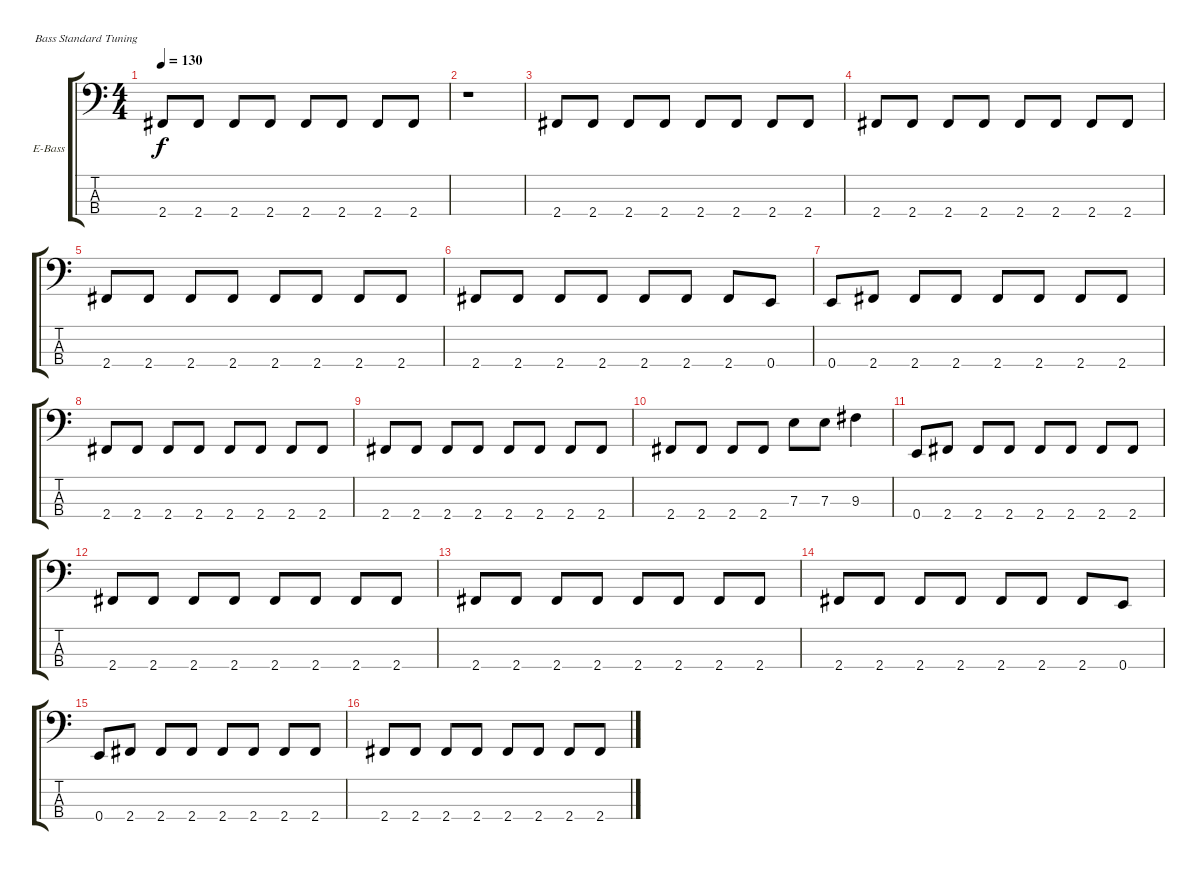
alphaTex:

\defaultSystemsLayout 4
\bracketExtendMode groupsimilarinstruments
\firstSystemTrackNameOrientation horizontal
\otherSystemsTrackNameOrientation horizontal
\track ("Peter Baltes" "E-Bass") {instrument electricbassfinger}
\staff {score tabs}
\tuning (G2 D2 A1 E1)
\ts (4 4)
\tempo 130
\clef f4
\ks c
2.4.8{dy f} 2.4.8 2.4.8 2.4.8 2.4.8 2.4.8 2.4.8 2.4.8 |
r.1 |
2.4.8 2.4.8 2.4.8 2.4.8 2.4.8 2.4.8 2.4.8 2.4.8 |
2.4.8 2.4.8 2.4.8 2.4.8 2.4.8 2.4.8 2.4.8 2.4.8 |
2.4.8 2.4.8 2.4.8 2.4.8 2.4.8 2.4.8 2.4.8 2.4.8 |
2.4.8 2.4.8 2.4.8 2.4.8 2.4.8 2.4.8 2.4.8 0.4.8 |
0.4.8 2.4.8 2.4.8 2.4.8 2.4.8 2.4.8 2.4.8 2.4.8 |
2.4.8 2.4.8 2.4.8 2.4.8 2.4.8 2.4.8 2.4.8 2.4.8 |
2.4.8 2.4.8 2.4.8 2.4.8 2.4.8 2.4.8 2.4.8 2.4.8 |
2.4.8 2.4.8 2.4.8 2.4.8 7.3.8 7.3.8 9.3.4 |
0.4.8 2.4.8 2.4.8 2.4.8 2.4.8 2.4.8 2.4.8 2.4.8 |
2.4.8 2.4.8 2.4.8 2.4.8 2.4.8 2.4.8 2.4.8 2.4.8 |
2.4.8 2.4.8 2.4.8 2.4.8 2.4.8 2.4.8 2.4.8 2.4.8 |
2.4.8 2.4.8 2.4.8 2.4.8 2.4.8 2.4.8 2.4.8 0.4.8 |
0.4.8 2.4.8 2.4.8 2.4.8 2.4.8 2.4.8 2.4.8 2.4.8 |
2.4.8 2.4.8 2.4.8 2.4.8 2.4.8 2.4.8 2.4.8 2.4.8
